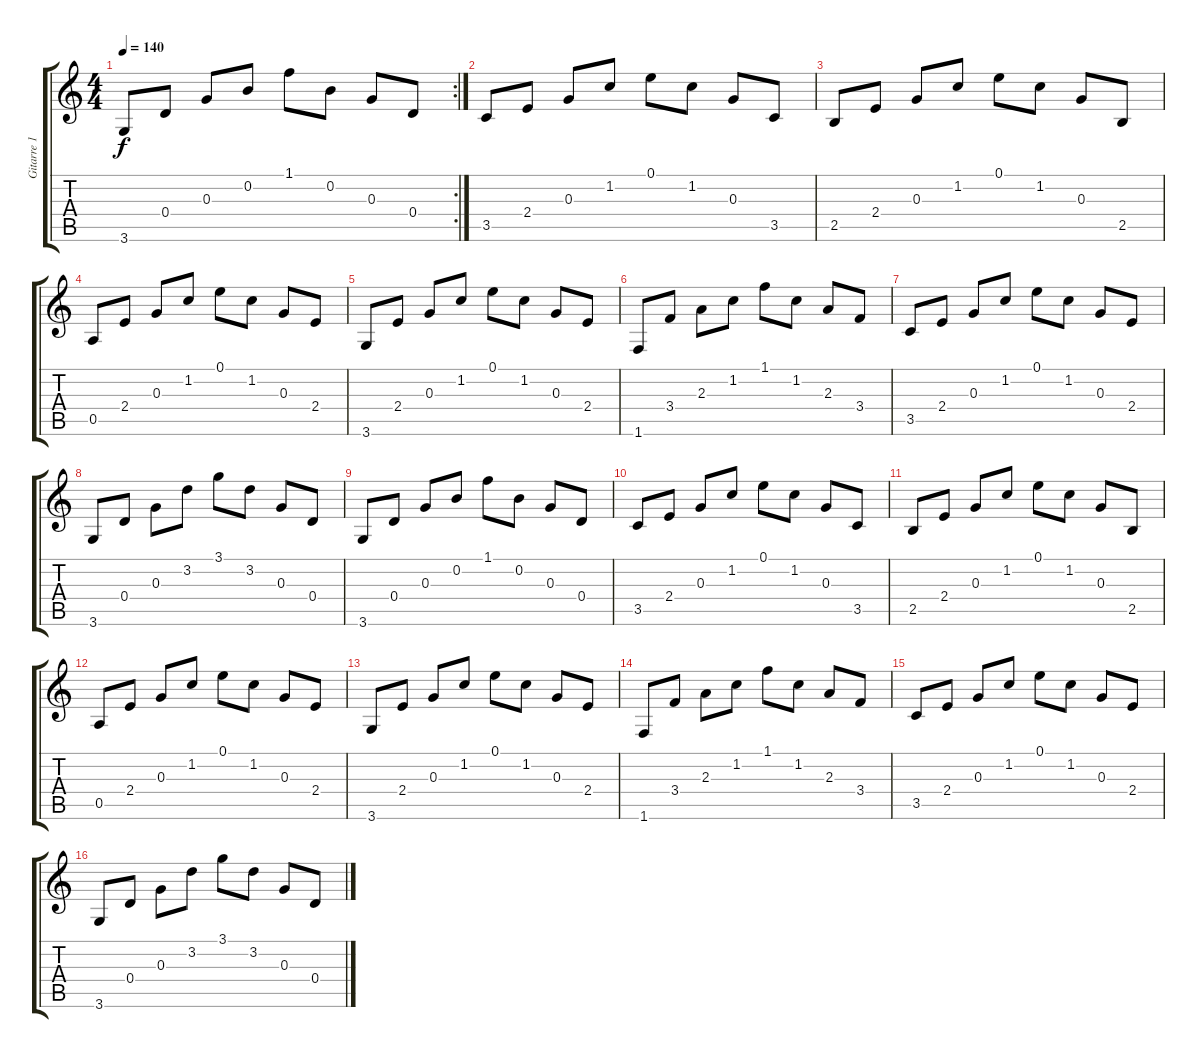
\track ("Gitarre 1" "Gitarre 1") {instrument electricguitarclean}
\staff {score tabs}
\tuning (E4 B3 G3 D3 A2 E2) {hide}
\rc 2
\ts (4 4)
\tempo 140
\clef g2
\ks c
3.6.8{dy f} 0.4.8 0.3.8 0.2.8 1.1.8 0.2.8 0.3.8 0.4.8 |
3.5.8 2.4.8 0.3.8 1.2.8 0.1.8 1.2.8 0.3.8 3.5.8 |
2.5.8 2.4.8 0.3.8 1.2.8 0.1.8 1.2.8 0.3.8 2.5.8 |
0.5.8 2.4.8 0.3.8 1.2.8 0.1.8 1.2.8 0.3.8 2.4.8 |
3.6.8 2.4.8 0.3.8 1.2.8 0.1.8 1.2.8 0.3.8 2.4.8 |
1.6.8 3.4.8 2.3.8 1.2.8 1.1.8 1.2.8 2.3.8 3.4.8 |
3.5.8 2.4.8 0.3.8 1.2.8 0.1.8 1.2.8 0.3.8 2.4.8 |
3.6.8 0.4.8 0.3.8 3.2.8 3.1.8 3.2.8 0.3.8 0.4.8 |
3.6.8 0.4.8 0.3.8 0.2.8 1.1.8 0.2.8 0.3.8 0.4.8 |
3.5.8 2.4.8 0.3.8 1.2.8 0.1.8 1.2.8 0.3.8 3.5.8 |
2.5.8 2.4.8 0.3.8 1.2.8 0.1.8 1.2.8 0.3.8 2.5.8 |
0.5.8 2.4.8 0.3.8 1.2.8 0.1.8 1.2.8 0.3.8 2.4.8 |
3.6.8 2.4.8 0.3.8 1.2.8 0.1.8 1.2.8 0.3.8 2.4.8 |
1.6.8 3.4.8 2.3.8 1.2.8 1.1.8 1.2.8 2.3.8 3.4.8 |
3.5.8 2.4.8 0.3.8 1.2.8 0.1.8 1.2.8 0.3.8 2.4.8 |
3.6.8 0.4.8 0.3.8 3.2.8 3.1.8 3.2.8 0.3.8 0.4.8
